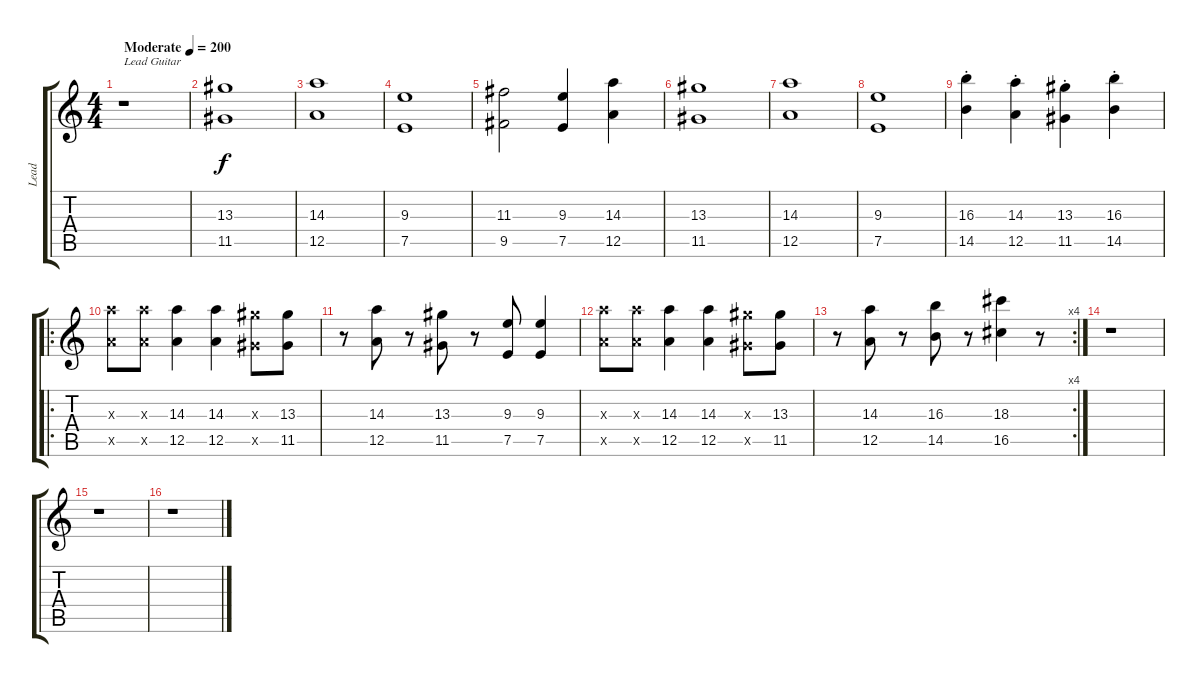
\track ("Lead" "Lead") {instrument overdrivenguitar}
\staff {score tabs}
\tuning (E4 B3 G3 D3 A2 D2) {hide}
\ts (4 4)
\tempo (200 "Moderate")
\clef g2
\ks c
r.1{txt "Lead Guitar" dy f instrument overdrivenguitar} |
(13.3 11.5).1 |
(14.3 12.5).1 |
(9.3 7.5).1 |
(11.3 9.5).2 (9.3 7.5).4 (14.3 12.5).4 |
(13.3 11.5).1 |
(14.3 12.5).1 |
(9.3 7.5).1 |
(16.3{st} 14.5{st}).4 (14.3{st} 12.5{st}).4 (13.3{st} 11.5{st}).4 (16.3{st} 14.5{st}).4 |
\ro
(14.3{x} 12.5{x}).8 (14.3{x} 12.5{x}).8 (14.3 12.5).4 (14.3 12.5).4 (13.3{x} 11.5{x}).8 (13.3 11.5).8 |
r.8 (14.3 12.5).8 r.8 (13.3 11.5).8 r.8 (9.3 7.5).8 (9.3 7.5).4 |
(14.3{x} 12.5{x}).8 (14.3{x} 12.5{x}).8 (14.3 12.5).4 (14.3 12.5).4 (13.3{x} 11.5{x}).8 (13.3 11.5).8 |
\rc 4
r.8 (14.3 12.5).8 r.8 (16.3 14.5).8 r.8 (18.3 16.5).4 r.8 |
r.1 |
r.1 |
r.1
